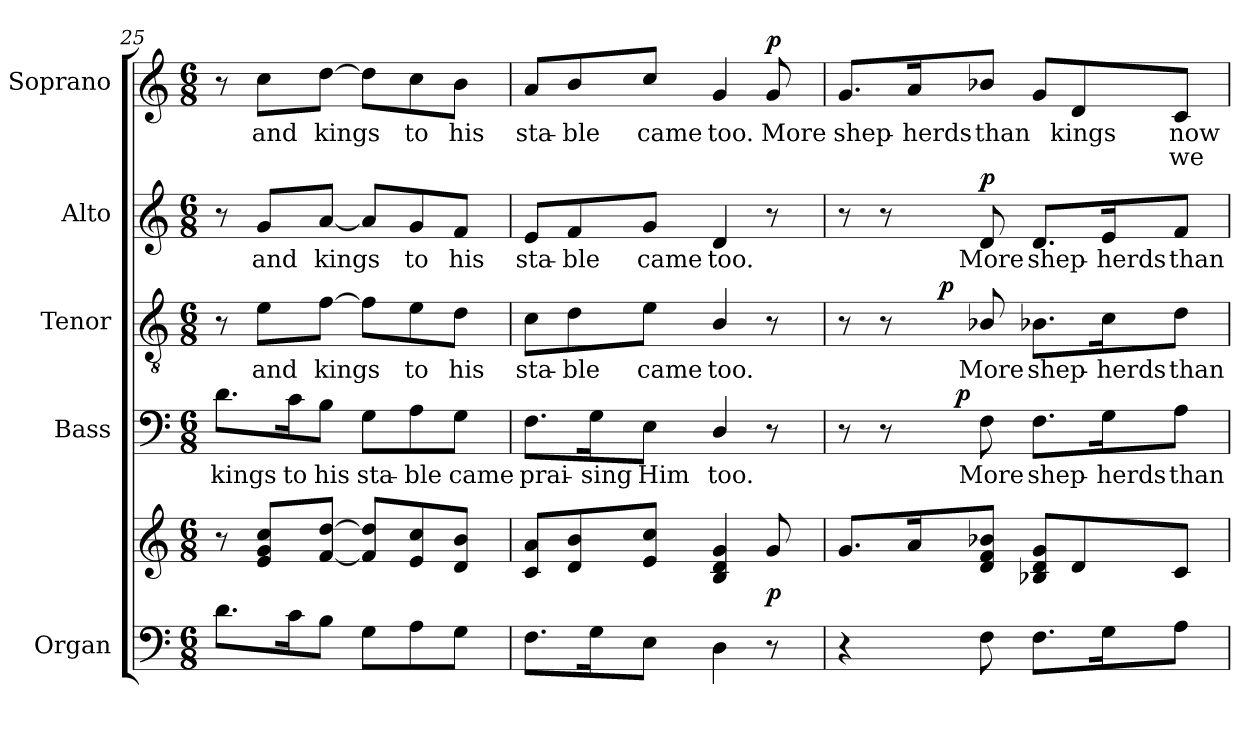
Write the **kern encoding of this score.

**kern	**kern	**dynam	**kern	**text	**dynam	**kern	**text	**dynam	**kern	**text	**dynam	**kern	**text	**text	**dynam
*part5	*part5	*part5	*part4	*part4	*part4	*part3	*part3	*part3	*part2	*part2	*part2	*part1	*part1	*part1	*part1
*staff6	*staff5	*staff5/6	*staff4	*staff4	*staff4	*staff3	*staff3	*staff3	*staff2	*staff2	*staff2	*staff1	*staff1	*staff1	*staff1
*I"Organ	*	*	*I"Bass	*	*	*I"Tenor	*	*	*I"Alto	*	*	*I"Soprano	*	*	*
*I'Org.	*	*	*I'B.	*	*	*I'T.	*	*	*I'A.	*	*	*I'S.	*	*	*
*clefF4	*clefG2	*	*clefF4	*	*	*clefGv2	*	*	*clefG2	*	*	*clefG2	*	*	*
*	*	*	*	*	*	*ITrd7c12	*	*	*	*	*	*	*	*	*
*k[]	*k[]	*	*k[]	*	*	*k[]	*	*	*k[]	*	*	*k[]	*	*	*
*C:	*C:	*	*C:	*	*	*C:	*	*	*C:	*	*	*C:	*	*	*
*M6/8	*M6/8	*	*M6/8	*	*	*M6/8	*	*	*M6/8	*	*	*M6/8	*	*	*
=25	=25	=25	=25	=25	=25	=25	=25	=25	=25	=25	=25	=25	=25	=25	=25
!	!	!	!	!LO:LY:b:color=#000000	!	!	!	!	!	!	!	!	!	!	!
8.di\L	8r	.	8.di\L	kings	.	8r	.	.	8r	.	.	8r	.	.	.
!	!	!	!	!	!	!	!LO:LY:b:color=#000000	!	!	!	!	!	!	!	!
!	!	!	!	!	!	!	!	!	!	!LO:LY:b:color=#000000	!	!	!	!	!
!	!	!	!	!	!	!	!	!	!	!	!	!	!LO:LY:b:color=#000000	!	!
.	8ei/ 8gi/ 8cci/L	.	.	.	.	8Ei\L	and	.	8gi/L	and	.	8cci\L	and	.	.
!	!	!	!	!LO:LY:b:color=#000000	!	!	!	!	!	!	!	!	!	!	!
16ci\K	.	.	16ci\K	to	.	.	.	.	.	.	.	.	.	.	.
!	!	!	!	!LO:LY:b:color=#000000	!	!	!	!	!	!	!	!	!	!	!
!	!	!	!	!	!	!	!LO:LY:b:color=#000000	!	!	!	!	!	!	!	!
!	!	!	!	!	!	!	!	!	!	!LO:LY:b:color=#000000	!	!	!	!	!
!	!	!	!	!	!	!	!	!	!	!	!	!	!LO:LY:b:color=#000000	!	!
8Bi\J	[8fi/ [8ddi/J	.	8Bi\J	his	.	[8Fi\J	kings	.	[8ai/J	kings	.	[8ddi\J	kings	.	.
!	!	!	!	!LO:LY:b:color=#000000	!	!	!	!	!	!	!	!	!	!	!
8Gi\L	8fi]/ 8ddi]/L	.	8Gi\L	sta-	.	8Fi\L]	.	.	8ai/L]	.	.	8ddi\L]	.	.	.
!	!	!	!	!LO:LY:b:color=#000000	!	!	!	!	!	!	!	!	!	!	!
!	!	!	!	!	!	!	!LO:LY:b:color=#000000	!	!	!	!	!	!	!	!
!	!	!	!	!	!	!	!	!	!	!LO:LY:b:color=#000000	!	!	!	!	!
!	!	!	!	!	!	!	!	!	!	!	!	!	!LO:LY:b:color=#000000	!	!
8Ai\	8ei/ 8cci/	.	8Ai\	-ble	.	8Ei\	to	.	8gi/	to	.	8cci\	to	.	.
!	!	!	!	!LO:LY:b:color=#000000	!	!	!	!	!	!	!	!	!	!	!
!	!	!	!	!	!	!	!LO:LY:b:color=#000000	!	!	!	!	!	!	!	!
!	!	!	!	!	!	!	!	!	!	!LO:LY:b:color=#000000	!	!	!	!	!
!	!	!	!	!	!	!	!	!	!	!	!	!	!LO:LY:b:color=#000000	!	!
8Gi\J	8di/ 8bi/J	.	8Gi\J	came	.	8Di\J	his	.	8fi/J	his	.	8bi\J	his	.	.
=26	=26	=26	=26	=26	=26	=26	=26	=26	=26	=26	=26	=26	=26	=26	=26
!	!	!	!	!LO:LY:b:color=#000000	!	!	!	!	!	!	!	!	!	!	!
!	!	!	!	!	!	!	!LO:LY:b:color=#000000	!	!	!	!	!	!	!	!
!	!	!	!	!	!	!	!	!	!	!LO:LY:b:color=#000000	!	!	!	!	!
!	!	!	!	!	!	!	!	!	!	!	!	!	!LO:LY:b:color=#000000	!	!
8.Fi\L	8ci/ 8ai/L	.	8.Fi\L	prai-	.	8Ci\L	sta-	.	8ei/L	sta-	.	8ai/L	sta-	.	.
!	!	!	!	!	!	!	!LO:LY:b:color=#000000	!	!	!	!	!	!	!	!
!	!	!	!	!	!	!	!	!	!	!LO:LY:b:color=#000000	!	!	!	!	!
!	!	!	!	!	!	!	!	!	!	!	!	!	!LO:LY:b:color=#000000	!	!
.	8di/ 8bi/	.	.	.	.	8Di\	-ble	.	8fi/	-ble	.	8bi/	-ble	.	.
!	!	!	!	!LO:LY:b:color=#000000	!	!	!	!	!	!	!	!	!	!	!
16Gi\K	.	.	16Gi\K	-sing	.	.	.	.	.	.	.	.	.	.	.
!	!	!	!	!LO:LY:b:color=#000000	!	!	!	!	!	!	!	!	!	!	!
!	!	!	!	!	!	!	!LO:LY:b:color=#000000	!	!	!	!	!	!	!	!
!	!	!	!	!	!	!	!	!	!	!LO:LY:b:color=#000000	!	!	!	!	!
!	!	!	!	!	!	!	!	!	!	!	!	!	!LO:LY:b:color=#000000	!	!
8Ei\J	8ei/ 8cci/J	.	8Ei\J	Him	.	8Ei\J	came	.	8gi/J	came	.	8cci/J	came	.	.
!	!	!	!	!LO:LY:b:color=#000000	!	!	!	!	!	!	!	!	!	!	!
!	!	!	!	!	!	!	!LO:LY:b:color=#000000	!	!	!	!	!	!	!	!
!	!	!	!	!	!	!	!	!	!	!LO:LY:b:color=#000000	!	!	!	!	!
!	!	!	!	!	!	!	!	!	!	!	!	!	!LO:LY:b:color=#000000	!	!
4Di\	4Bi/ 4di 4gi	.	4Di/	too.	.	4BBi/	too.	.	4di/	too.	.	4gi/	too.	.	.
!	!	!	!	!	!	!	!	!	!	!	!	!	!LO:LY:b:color=#000000	!	!
8r	8gi/	p	8r	.	.	8r	.	.	8r	.	.	8gi/	More	.	p
=27	=27	=27	=27	=27	=27	=27	=27	=27	=27	=27	=27	=27	=27	=27	=27
!	!	!	!	!	!	!	!	!	!	!	!	!	!LO:LY:b:color=#000000	!	!
*	*	*	*^	*	*	*^	*	*	*	*	*	*	*	*	*
4r	8.gi/L	.	8r	8ryy	.	.	8r	8ryy	.	.	8r	.	.	8.gi/L	shep-	.	.
.	.	.	8r	16ryy	.	.	8r	16ryy	.	.	8r	.	.	.	.	.	.
!	!	!	!	!	!	!	!	!	!	!	!	!	!	!	!LO:LY:b:color=#000000	!	!
.	16ai/K	.	.	32ryy	.	.	.	64ryy	.	.	.	.	.	16ai/K	-herds	.	.
.	.	.	.	.	.	.	.	128ryy	.	.	.	.	.	.	.	.	.
.	.	.	.	.	.	.	.	1024ryy	.	.	.	.	.	.	.	.	.
.	.	.	.	.	.	.	.	2ryy	.	p	.	.	.	.	.	.	.
.	.	.	.	512.ryy	.	.	.	.	.	.	.	.	.	.	.	.	.
.	.	.	.	2ryy	.	p	.	.	.	.	.	.	.	.	.	.	.
!	!	!	!	!	!LO:LY:b:color=#000000	!	!	!	!	!	!	!	!	!	!	!	!
!	!	!	!	!	!	!	!	!	!LO:LY:b:color=#000000	!	!	!	!	!	!	!	!
!	!	!	!	!	!	!	!	!	!	!	!	!LO:LY:b:color=#000000	!	!	!	!	!
!	!	!	!	!	!	!	!	!	!	!	!	!	!	!	!LO:LY:b:color=#000000	!	!
8Fi\	8di/ 8fi/ 8b-Xi/J	.	8Fi\	.	More	.	8BB-Xi/	.	More	.	8di/	More	p	8b-Xi/J	than	.	.
!	!	!	!	!	!LO:LY:b:color=#000000	!	!	!	!	!	!	!	!	!	!	!	!
!	!	!	!	!	!	!	!	!	!LO:LY:b:color=#000000	!	!	!	!	!	!	!	!
!	!	!	!	!	!	!	!	!	!	!	!	!LO:LY:b:color=#000000	!	!	!	!	!
8.Fi\L	8B-Xi/ 8di/ 8gi/L	.	8.Fi\L	.	shep-	.	8.BB-Xi\L	.	shep-	.	8.di/L	shep-	.	8gi/L	.	.	.
!	!	!	!	!	!	!	!	!	!	!	!	!	!	!	!LO:LY:b:color=#000000	!	!
.	8di/	.	.	.	.	.	.	.	.	.	.	.	.	8di/	kings	.	.
!	!	!	!	!	!LO:LY:b:color=#000000	!	!	!	!	!	!	!	!	!	!	!	!
!	!	!	!	!	!	!	!	!	!LO:LY:b:color=#000000	!	!	!	!	!	!	!	!
!	!	!	!	!	!	!	!	!	!	!	!	!LO:LY:b:color=#000000	!	!	!	!	!
16Gi\K	.	.	16Gi\K	.	-herds	.	16Ci\K	.	-herds	.	16ei/K	-herds	.	.	.	.	.
!	!	!	!	!	!LO:LY:b:color=#000000	!	!	!	!	!	!	!	!	!	!	!	!
!	!	!	!	!	!	!	!	!	!LO:LY:b:color=#000000	!	!	!	!	!	!	!	!
!	!	!	!	!	!	!	!	!	!	!	!	!LO:LY:b:color=#000000	!	!	!	!	!
!	!	!	!	!	!	!	!	!	!	!	!	!	!	!	!LO:LY:b:color=#000000	!LO:LY:b:color=#000000	!
8Ai\J	8ci/J	.	8Ai\J	.	than	.	8Di\J	.	than	.	8fi/J	than	.	8ci/J	now	we	.
.	.	.	.	.	.	.	.	32ryy	.	.	.	.	.	.	.	.	.
.	.	.	.	64ryy	.	.	.	.	.	.	.	.	.	.	.	.	.
.	.	.	.	128ryy	.	.	.	.	.	.	.	.	.	.	.	.	.
.	.	.	.	.	.	.	.	256..ryy	.	.	.	.	.	.	.	.	.
.	.	.	.	256ryy	.	.	.	.	.	.	.	.	.	.	.	.	.
.	.	.	.	1024ryy	.	.	.	.	.	.	.	.	.	.	.	.	.
*	*	*	*v	*v	*	*	*	*	*	*	*	*	*	*	*	*	*
*	*	*	*	*	*	*v	*v	*	*	*	*	*	*	*	*	*
=	=	=	=	=	=	=	=	=	=	=	=	=	=	=	=
*-	*-	*-	*-	*-	*-	*-	*-	*-	*-	*-	*-	*-	*-	*-	*-
